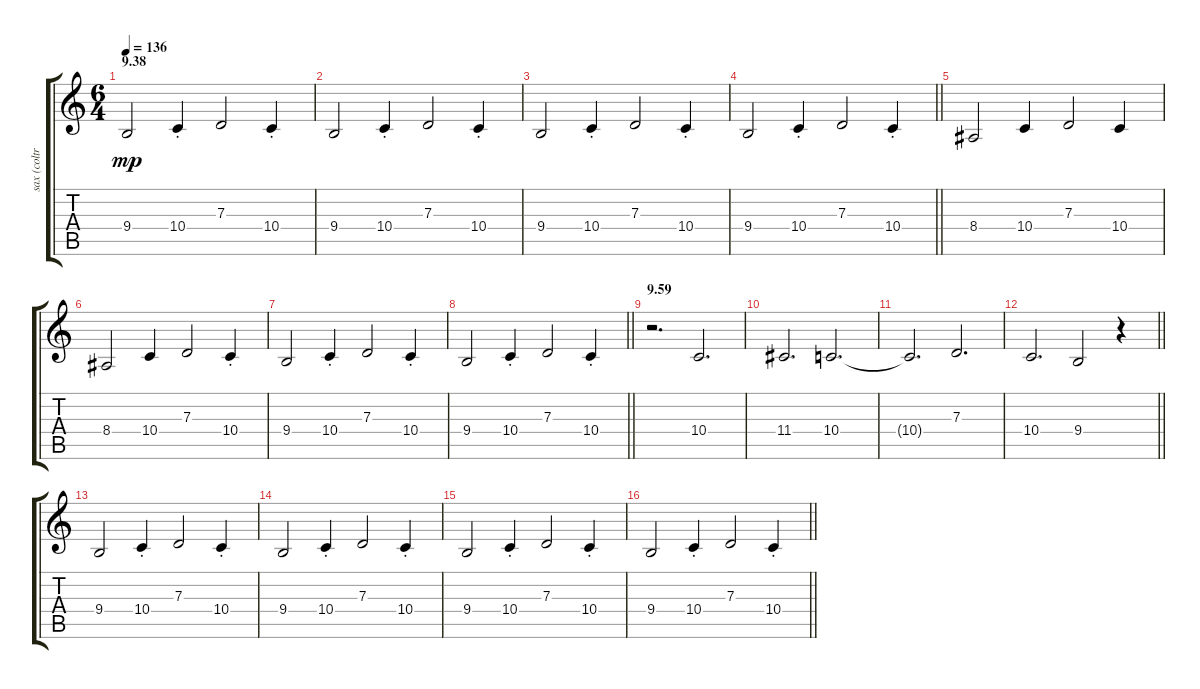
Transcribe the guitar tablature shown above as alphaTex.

\track ("sax (coltrane)" "sax (coltr") {instrument tenorsax}
\staff {score tabs}
\tuning (E4 B3 G3 D3 A2 E2) {hide}
\ts (6 4)
\section ("" "9.38")
\tempo 136
\clef g2
\ks c
9.4.2{dy mp} 10.4{st}.4 7.3.2 10.4{st}.4 |
9.4.2 10.4{st}.4 7.3.2 10.4{st}.4 |
9.4.2 10.4{st}.4 7.3.2 10.4{st}.4 |
\barLineRight lightlight
9.4.2 10.4{st}.4 7.3.2 10.4{st}.4 |
8.4.2 10.4.4 7.3.2 10.4.4 |
8.4.2 10.4.4 7.3.2 10.4{st}.4 |
9.4.2 10.4{st}.4 7.3.2 10.4{st}.4 |
\barLineRight lightlight
9.4.2 10.4{st}.4 7.3.2 10.4{st}.4 |
\section ("" "9.59")
r.2{d} 10.4.2{d} |
11.4.2{d} 10.4.2{d} |
10.4{t}.2{d} 7.3.2{d} |
\barLineRight lightlight
10.4.2{d} 9.4.2 r.4 |
9.4.2 10.4{st}.4 7.3.2 10.4{st}.4 |
9.4.2 10.4{st}.4 7.3.2 10.4{st}.4 |
9.4.2 10.4{st}.4 7.3.2 10.4{st}.4 |
\barLineRight lightlight
9.4.2 10.4{st}.4 7.3.2 10.4{st}.4
